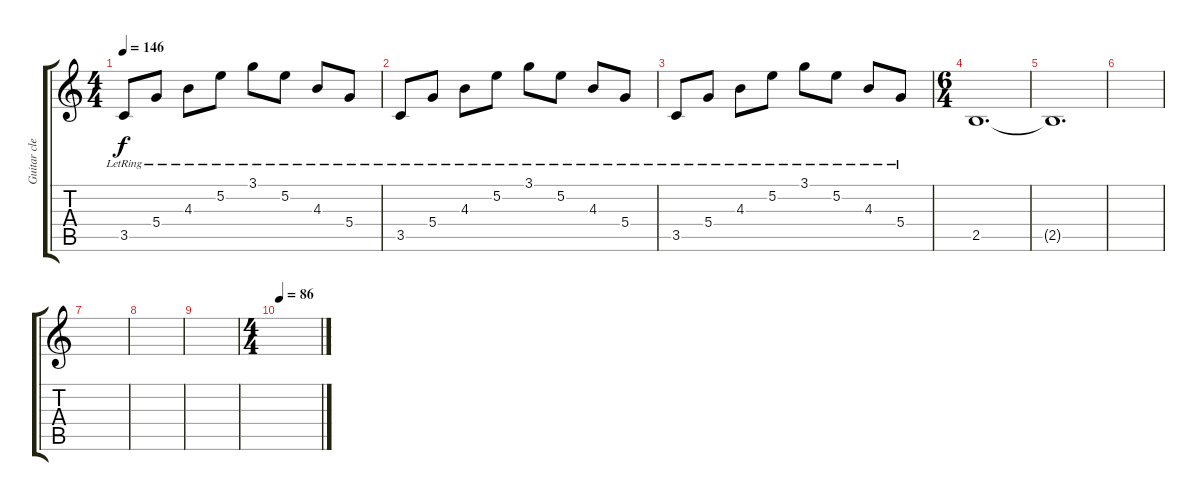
\track ("Guitar clean (Hackett)" "Guitar cle") {instrument electricguitarjazz}
\staff {score tabs}
\tuning (E4 B3 G3 D3 A2 E2) {hide}
\ts (4 4)
\tempo 146
\clef g2
\ks c
3.5{lr}.8{dy f} 5.4{lr}.8 4.3{lr}.8 5.2{lr}.8 3.1{lr}.8 5.2{lr}.8 4.3{lr}.8 5.4{lr}.8 |
3.5{lr}.8 5.4{lr}.8 4.3{lr}.8 5.2{lr}.8 3.1{lr}.8 5.2{lr}.8 4.3{lr}.8 5.4{lr}.8 |
3.5{lr}.8 5.4{lr}.8 4.3{lr}.8 5.2{lr}.8 3.1{lr}.8 5.2{lr}.8 4.3{lr}.8 5.4{lr}.8 |
\ts (6 4)
2.5.1{d} |
2.5{t}.1{d} |
|
|
|
|
\ts (4 4)
\tempo 86
